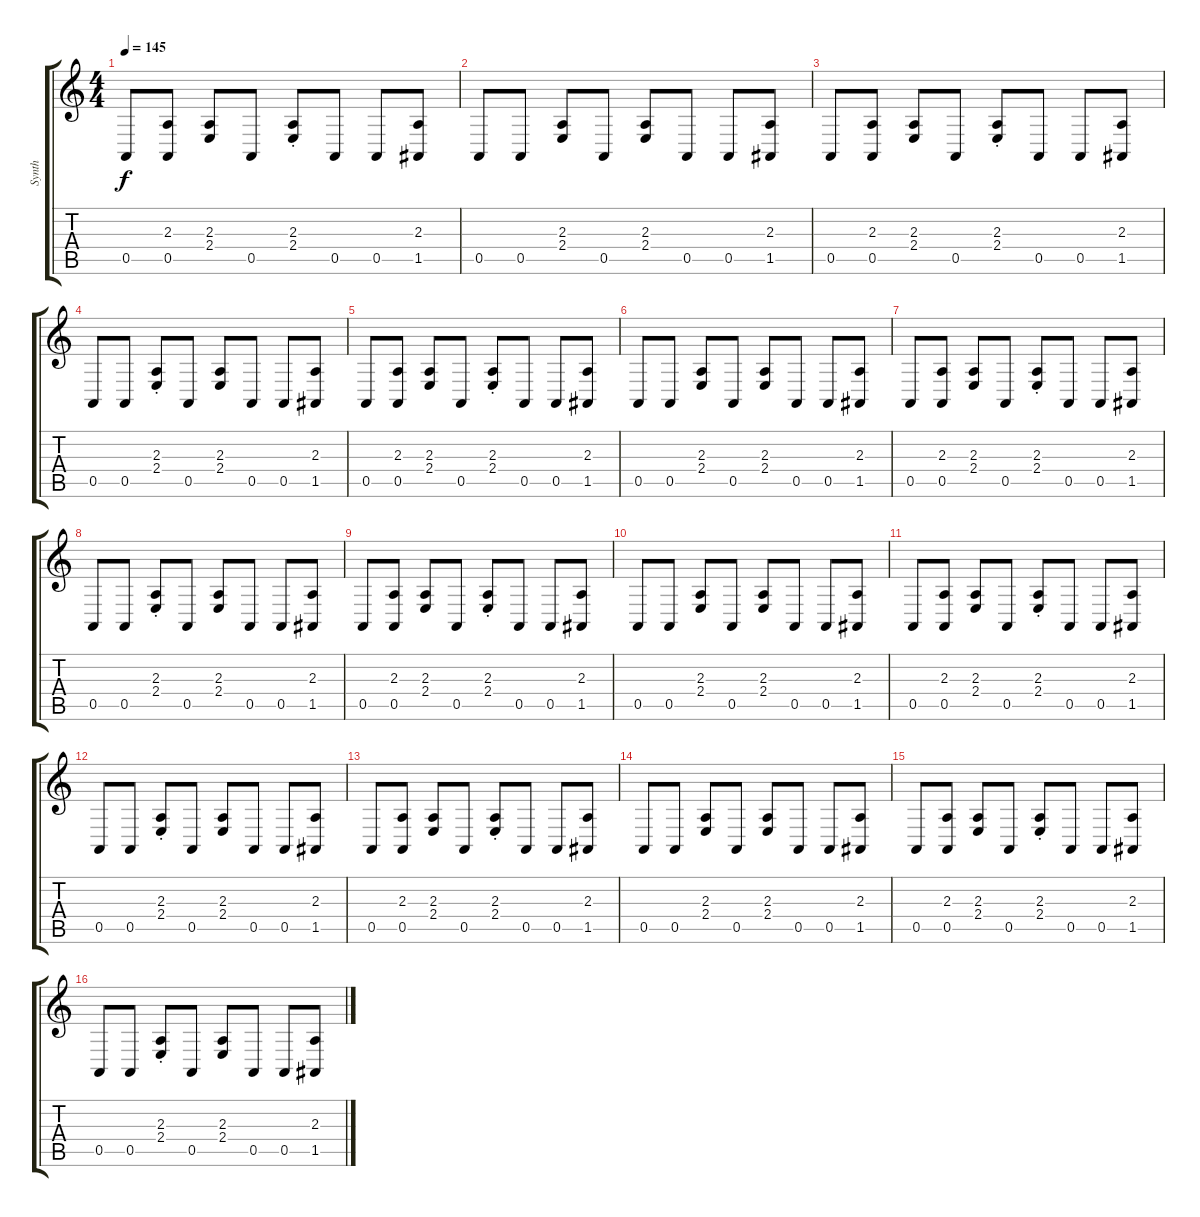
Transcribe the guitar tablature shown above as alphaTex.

\track ("Synth" "Synth") {instrument lead8bassandlead}
\staff {score tabs}
\tuning (E4 B3 G3 D3 A2 D2) {hide}
\ts (4 4)
\tempo 145
\clef g2
\ks c
0.5.8{dy f} (2.3 0.5).8 (2.3 2.4).8 0.5.8 (2.3{st} 2.4).8 0.5.8 0.5.8 (2.3 1.5).8 |
0.5.8 0.5.8 (2.3 2.4).8 0.5.8 (2.3 2.4).8 0.5.8 0.5.8 (2.3 1.5).8 |
0.5.8 (2.3 0.5).8 (2.3 2.4).8 0.5.8 (2.3{st} 2.4).8 0.5.8 0.5.8 (2.3 1.5).8 |
0.5.8 0.5.8 (2.3{st} 2.4).8 0.5.8 (2.3 2.4).8 0.5.8 0.5.8 (2.3 1.5).8 |
0.5.8 (2.3 0.5).8 (2.3 2.4).8 0.5.8 (2.3{st} 2.4).8 0.5.8 0.5.8 (2.3 1.5).8 |
0.5.8 0.5.8 (2.3 2.4).8 0.5.8 (2.3 2.4).8 0.5.8 0.5.8 (2.3 1.5).8 |
0.5.8 (2.3 0.5).8 (2.3 2.4).8 0.5.8 (2.3{st} 2.4).8 0.5.8 0.5.8 (2.3 1.5).8 |
0.5.8 0.5.8 (2.3{st} 2.4).8 0.5.8 (2.3 2.4).8 0.5.8 0.5.8 (2.3 1.5).8 |
0.5.8 (2.3 0.5).8 (2.3 2.4).8 0.5.8 (2.3{st} 2.4).8 0.5.8 0.5.8 (2.3 1.5).8 |
0.5.8 0.5.8 (2.3 2.4).8 0.5.8 (2.3 2.4).8 0.5.8 0.5.8 (2.3 1.5).8 |
0.5.8 (2.3 0.5).8 (2.3 2.4).8 0.5.8 (2.3{st} 2.4).8 0.5.8 0.5.8 (2.3 1.5).8 |
0.5.8 0.5.8 (2.3{st} 2.4).8 0.5.8 (2.3 2.4).8 0.5.8 0.5.8 (2.3 1.5).8 |
0.5.8 (2.3 0.5).8 (2.3 2.4).8 0.5.8 (2.3{st} 2.4).8 0.5.8 0.5.8 (2.3 1.5).8 |
0.5.8 0.5.8 (2.3 2.4).8 0.5.8 (2.3 2.4).8 0.5.8 0.5.8 (2.3 1.5).8 |
0.5.8 (2.3 0.5).8 (2.3 2.4).8 0.5.8 (2.3{st} 2.4).8 0.5.8 0.5.8 (2.3 1.5).8 |
0.5.8 0.5.8 (2.3{st} 2.4).8 0.5.8 (2.3 2.4).8 0.5.8 0.5.8 (2.3 1.5).8
